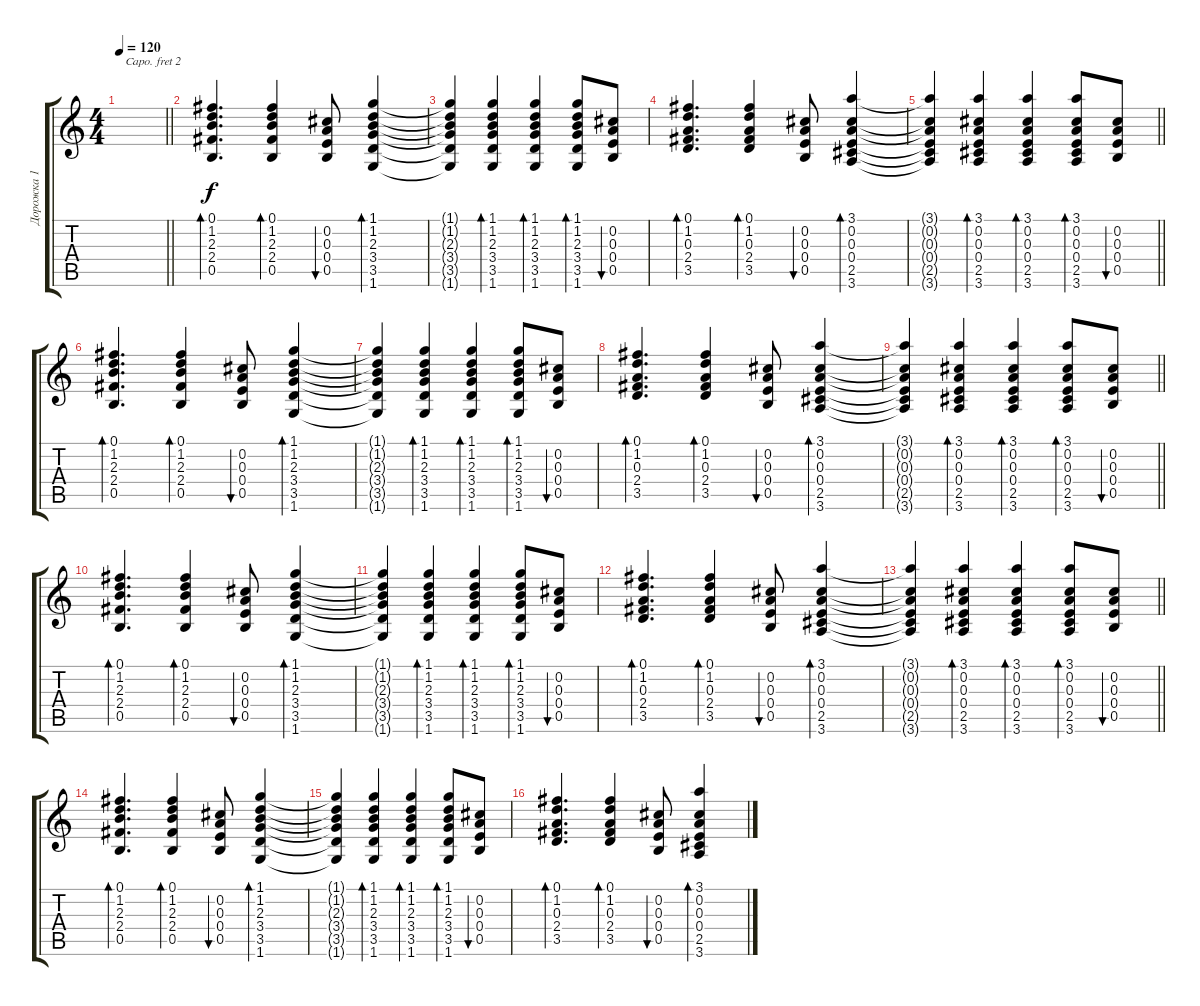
\track ("Дорожка 1" "Дорожка 1") {instrument acousticguitarsteel}
\staff {score tabs}
\capo 2
\tuning (E4 B3 G3 D3 A2 E2) {hide}
\ts (4 4)
\tempo 120
\clef g2
\barLineRight lightlight
\ks c
|
(0.1 1.2 2.3 2.4 0.5).4{d bd 30} (0.1 1.2 2.3 2.4 0.5).4{bd 30} (0.2 0.3 0.4 0.5).8{bu 30} (1.1 1.2 2.3 3.4 3.5 1.6).4{bd 30} |
(1.1{t} 1.2{t} 2.3{t} 3.4{t} 3.5{t} 1.6{t}).4 (1.1 1.2 2.3 3.4 3.5 1.6).4{bd 30} (1.1 1.2 2.3 3.4 3.5 1.6).4{bd 30} (1.1 1.2 2.3 3.4 3.5 1.6).8{bd 30} (0.2 0.3 0.4 0.5).8{bu 30} |
(0.1 1.2 0.3 2.4 3.5).4{d bd 30} (0.1 1.2 0.3 2.4 3.5).4{bd 30} (0.2 0.3 0.4 0.5).8{bu 30} (3.1 0.2 0.3 0.4 2.5 3.6).4{bd 30} |
\barLineRight lightlight
(3.1{t} 0.2{t} 0.3{t} 0.4{t} 2.5{t} 3.6{t}).4 (3.1 0.2 0.3 0.4 2.5 3.6).4{bd 30} (3.1 0.2 0.3 0.4 2.5 3.6).4{bd 30} (3.1 0.2 0.3 0.4 2.5 3.6).8{bd 30} (0.2 0.3 0.4 0.5).8{bu 30} |
(0.1 1.2 2.3 2.4 0.5).4{d bd 30} (0.1 1.2 2.3 2.4 0.5).4{bd 30} (0.2 0.3 0.4 0.5).8{bu 30} (1.1 1.2 2.3 3.4 3.5 1.6).4{bd 30} |
(1.1{t} 1.2{t} 2.3{t} 3.4{t} 3.5{t} 1.6{t}).4 (1.1 1.2 2.3 3.4 3.5 1.6).4{bd 30} (1.1 1.2 2.3 3.4 3.5 1.6).4{bd 30} (1.1 1.2 2.3 3.4 3.5 1.6).8{bd 30} (0.2 0.3 0.4 0.5).8{bu 30} |
(0.1 1.2 0.3 2.4 3.5).4{d bd 30} (0.1 1.2 0.3 2.4 3.5).4{bd 30} (0.2 0.3 0.4 0.5).8{bu 30} (3.1 0.2 0.3 0.4 2.5 3.6).4{bd 30} |
\barLineRight lightlight
(3.1{t} 0.2{t} 0.3{t} 0.4{t} 2.5{t} 3.6{t}).4 (3.1 0.2 0.3 0.4 2.5 3.6).4{bd 30} (3.1 0.2 0.3 0.4 2.5 3.6).4{bd 30} (3.1 0.2 0.3 0.4 2.5 3.6).8{bd 30} (0.2 0.3 0.4 0.5).8{bu 30} |
(0.1 1.2 2.3 2.4 0.5).4{d bd 30} (0.1 1.2 2.3 2.4 0.5).4{bd 30} (0.2 0.3 0.4 0.5).8{bu 30} (1.1 1.2 2.3 3.4 3.5 1.6).4{bd 30} |
(1.1{t} 1.2{t} 2.3{t} 3.4{t} 3.5{t} 1.6{t}).4 (1.1 1.2 2.3 3.4 3.5 1.6).4{bd 30} (1.1 1.2 2.3 3.4 3.5 1.6).4{bd 30} (1.1 1.2 2.3 3.4 3.5 1.6).8{bd 30} (0.2 0.3 0.4 0.5).8{bu 30} |
(0.1 1.2 0.3 2.4 3.5).4{d bd 30} (0.1 1.2 0.3 2.4 3.5).4{bd 30} (0.2 0.3 0.4 0.5).8{bu 30} (3.1 0.2 0.3 0.4 2.5 3.6).4{bd 30} |
\barLineRight lightlight
(3.1{t} 0.2{t} 0.3{t} 0.4{t} 2.5{t} 3.6{t}).4 (3.1 0.2 0.3 0.4 2.5 3.6).4{bd 30} (3.1 0.2 0.3 0.4 2.5 3.6).4{bd 30} (3.1 0.2 0.3 0.4 2.5 3.6).8{bd 30} (0.2 0.3 0.4 0.5).8{bu 30} |
(0.1 1.2 2.3 2.4 0.5).4{d bd 30} (0.1 1.2 2.3 2.4 0.5).4{bd 30} (0.2 0.3 0.4 0.5).8{bu 30} (1.1 1.2 2.3 3.4 3.5 1.6).4{bd 30} |
(1.1{t} 1.2{t} 2.3{t} 3.4{t} 3.5{t} 1.6{t}).4 (1.1 1.2 2.3 3.4 3.5 1.6).4{bd 30} (1.1 1.2 2.3 3.4 3.5 1.6).4{bd 30} (1.1 1.2 2.3 3.4 3.5 1.6).8{bd 30} (0.2 0.3 0.4 0.5).8{bu 30} |
(0.1 1.2 0.3 2.4 3.5).4{d bd 30} (0.1 1.2 0.3 2.4 3.5).4{bd 30} (0.2 0.3 0.4 0.5).8{bu 30} (3.1 0.2 0.3 0.4 2.5 3.6).4{bd 30}
